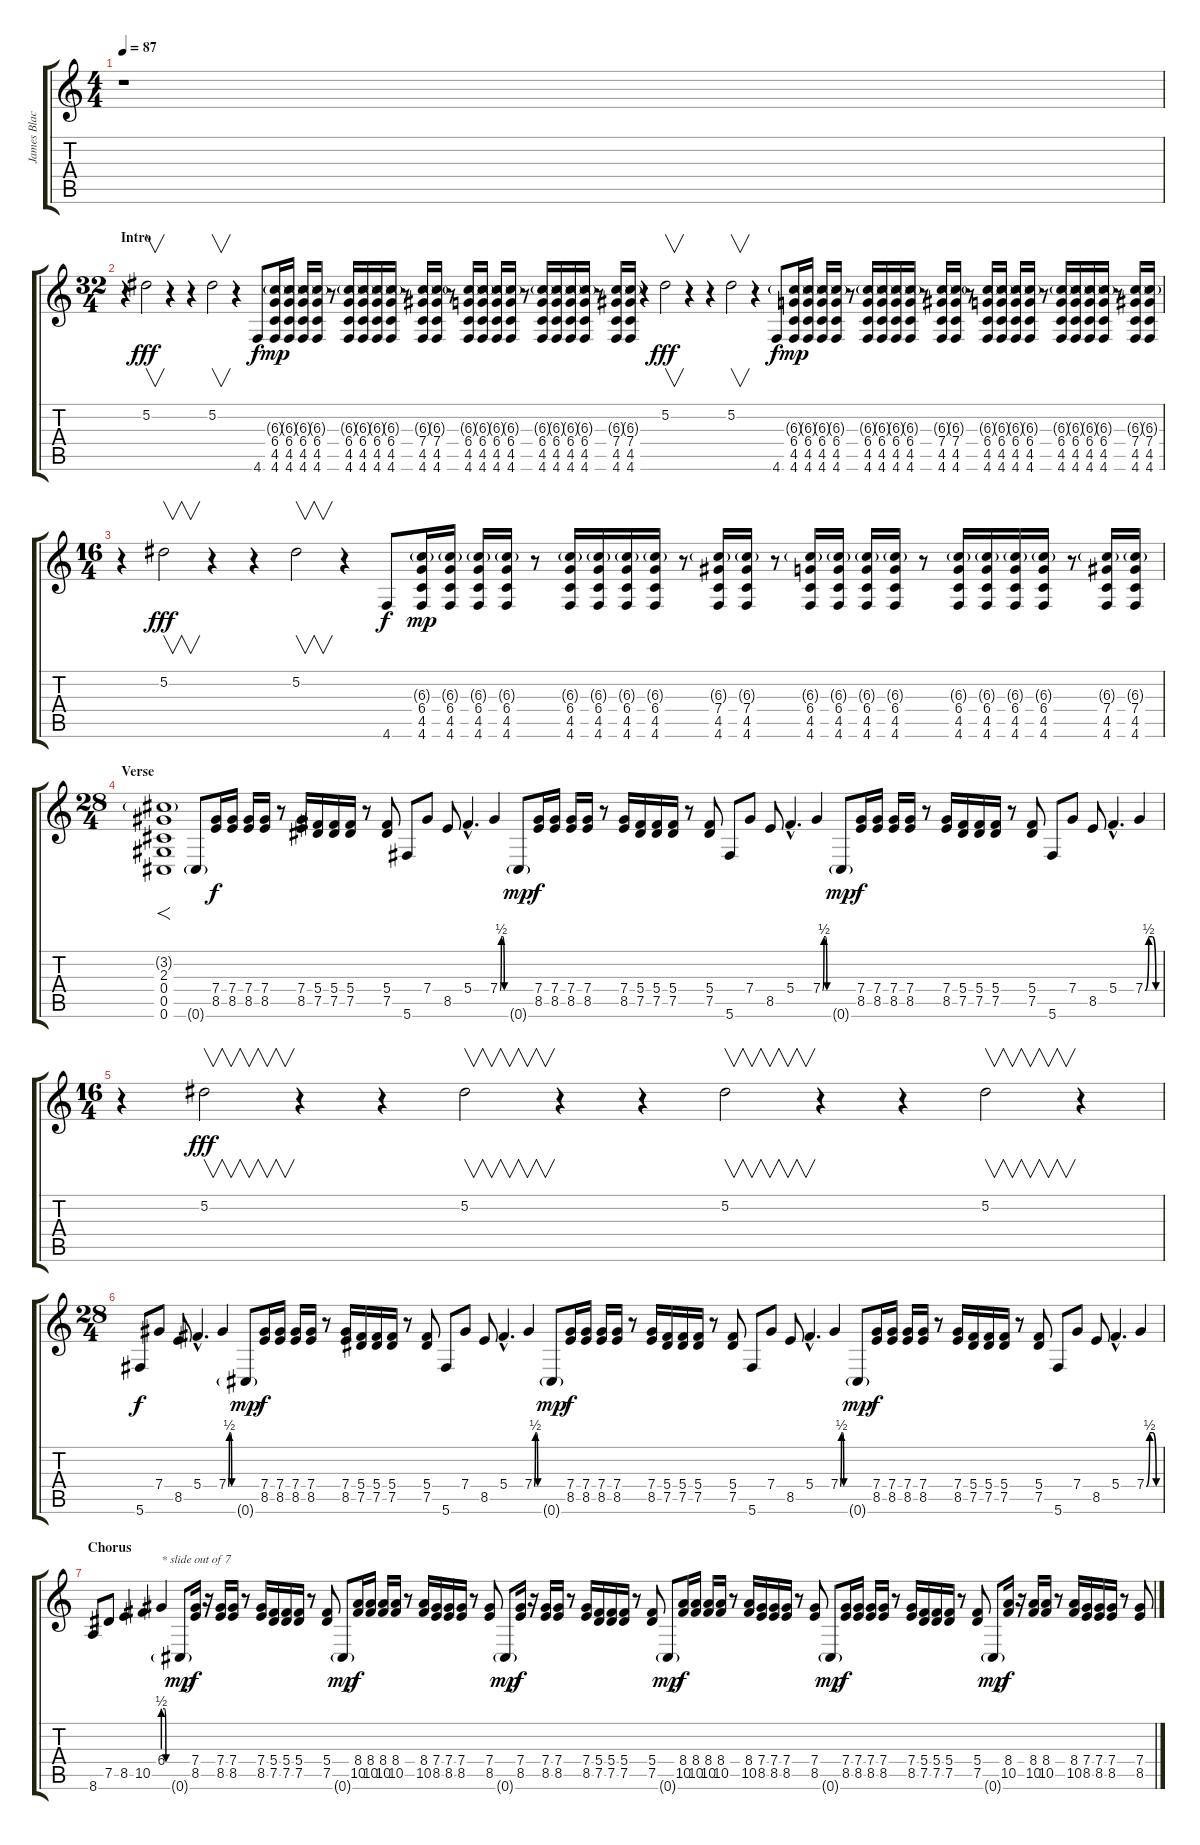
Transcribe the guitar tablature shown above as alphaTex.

\track ("James Black" "James Blac") {instrument overdrivenguitar}
\staff {score tabs}
\tuning (Eb4 Bb3 Gb3 Db3 Ab2 Db2) {hide}
\ts (4 4)
\tempo 87
\clef g2
\ks c
r.1{dy fff instrument overdrivenguitar} |
\ts (32 4)
\section ("" "Intro")
r.4 5.2.2{v} r.4 r.4 5.2.2{v} r.4 4.6.8{dy f} (6.3{g} 6.4 4.5 4.6).16{dy mp} (6.3{g} 6.4 4.5 4.6).16 (6.3{g} 6.4 4.5 4.6).16 (6.3{g} 6.4 4.5 4.6).16 r.8 (6.3{g} 6.4 4.5 4.6).16 (6.3{g} 6.4 4.5 4.6).16 (6.3{g} 6.4 4.5 4.6).16 (6.3{g} 6.4 4.5 4.6).16 r.8 (6.3{g} 7.4 4.5 4.6).16 (6.3{g} 7.4 4.5 4.6).16 r.8 (6.3{g} 6.4 4.5 4.6).16 (6.3{g} 6.4 4.5 4.6).16 (6.3{g} 6.4 4.5 4.6).16 (6.3{g} 6.4 4.5 4.6).16 r.8 (6.3{g} 6.4 4.5 4.6).16 (6.3{g} 6.4 4.5 4.6).16 (6.3{g} 6.4 4.5 4.6).16 (6.3{g} 6.4 4.5 4.6).16 r.8 (6.3{g} 7.4 4.5 4.6).16 (6.3{g} 7.4 4.5 4.6).16 r.4 5.2.2{v dy fff} r.4 r.4 5.2.2{v} r.4 4.6.8{dy f} (6.3{g} 6.4 4.5 4.6).16{dy mp} (6.3{g} 6.4 4.5 4.6).16 (6.3{g} 6.4 4.5 4.6).16 (6.3{g} 6.4 4.5 4.6).16 r.8 (6.3{g} 6.4 4.5 4.6).16 (6.3{g} 6.4 4.5 4.6).16 (6.3{g} 6.4 4.5 4.6).16 (6.3{g} 6.4 4.5 4.6).16 r.8 (6.3{g} 7.4 4.5 4.6).16 (6.3{g} 7.4 4.5 4.6).16 r.8 (6.3{g} 6.4 4.5 4.6).16 (6.3{g} 6.4 4.5 4.6).16 (6.3{g} 6.4 4.5 4.6).16 (6.3{g} 6.4 4.5 4.6).16 r.8 (6.3{g} 6.4 4.5 4.6).16 (6.3{g} 6.4 4.5 4.6).16 (6.3{g} 6.4 4.5 4.6).16 (6.3{g} 6.4 4.5 4.6).16 r.8 (6.3{g} 7.4 4.5 4.6).16 (6.3{g} 7.4 4.5 4.6).16 |
\ts (16 4)
r.4 5.2.2{v dy fff} r.4 r.4 5.2.2{v} r.4 4.6.8{dy f} (6.3{g} 6.4 4.5 4.6).16{dy mp} (6.3{g} 6.4 4.5 4.6).16 (6.3{g} 6.4 4.5 4.6).16 (6.3{g} 6.4 4.5 4.6).16 r.8 (6.3{g} 6.4 4.5 4.6).16 (6.3{g} 6.4 4.5 4.6).16 (6.3{g} 6.4 4.5 4.6).16 (6.3{g} 6.4 4.5 4.6).16 r.8 (6.3{g} 7.4 4.5 4.6).16 (6.3{g} 7.4 4.5 4.6).16 r.8 (6.3{g} 6.4 4.5 4.6).16 (6.3{g} 6.4 4.5 4.6).16 (6.3{g} 6.4 4.5 4.6).16 (6.3{g} 6.4 4.5 4.6).16 r.8 (6.3{g} 6.4 4.5 4.6).16 (6.3{g} 6.4 4.5 4.6).16 (6.3{g} 6.4 4.5 4.6).16 (6.3{g} 6.4 4.5 4.6).16 r.8 (6.3{g} 7.4 4.5 4.6).16 (6.3{g} 7.4 4.5 4.6).16 |
\ts (28 4)
\section ("" "Verse")
(3.2{g} 2.3 0.4 0.5 0.6).1{f} 0.6{g}.8 (7.4 8.5).16{dy f} (7.4 8.5).16 (7.4 8.5).16 (7.4 8.5).16 r.8 (7.4 8.5).16 (5.4 7.5).16 (5.4 7.5).16 (5.4 7.5).16 r.8 (5.4 7.5).8 5.6.8 7.4.8 8.5.8 5.4{hac}.4{d} 7.4{be (custom 0 0 15 2 30 2 45 0 60 0)}.4 0.6{g}.8{dy mp} (7.4 8.5).16{dy f} (7.4 8.5).16 (7.4 8.5).16 (7.4 8.5).16 r.8 (7.4 8.5).16 (5.4 7.5).16 (5.4 7.5).16 (5.4 7.5).16 r.8 (5.4 7.5).8 5.6.8 7.4.8 8.5.8 5.4{hac}.4{d} 7.4{be (custom 0 0 15 2 30 2 45 0 60 0)}.4 0.6{g}.8{dy mp} (7.4 8.5).16{dy f} (7.4 8.5).16 (7.4 8.5).16 (7.4 8.5).16 r.8 (7.4 8.5).16 (5.4 7.5).16 (5.4 7.5).16 (5.4 7.5).16 r.8 (5.4 7.5).8 5.6.8 7.4.8 8.5.8 5.4{hac}.4{d} 7.4{be (custom 0 0 15 2 30 2 45 0 60 0)}.4 |
\ts (16 4)
r.4 5.2.2{v dy fff} r.4 r.4 5.2.2{v} r.4 r.4 5.2.2{v} r.4 r.4 5.2.2{v} r.4 |
\ts (28 4)
5.6.8{dy f} 7.4.8 8.5.8 5.4{hac}.4{d} 7.4{be (custom 0 0 15 2 30 2 45 0 60 0)}.4 0.6{g}.8{dy mp} (7.4 8.5).16{dy f} (7.4 8.5).16 (7.4 8.5).16 (7.4 8.5).16 r.8 (7.4 8.5).16 (5.4 7.5).16 (5.4 7.5).16 (5.4 7.5).16 r.8 (5.4 7.5).8 5.6.8 7.4.8 8.5.8 5.4{hac}.4{d} 7.4{be (custom 0 0 15 2 30 2 45 0 60 0)}.4 0.6{g}.8{dy mp} (7.4 8.5).16{dy f} (7.4 8.5).16 (7.4 8.5).16 (7.4 8.5).16 r.8 (7.4 8.5).16 (5.4 7.5).16 (5.4 7.5).16 (5.4 7.5).16 r.8 (5.4 7.5).8 5.6.8 7.4.8 8.5.8 5.4{hac}.4{d} 7.4{be (custom 0 0 15 2 30 2 45 0 60 0)}.4 0.6{g}.8{dy mp} (7.4 8.5).16{dy f} (7.4 8.5).16 (7.4 8.5).16 (7.4 8.5).16 r.8 (7.4 8.5).16 (5.4 7.5).16 (5.4 7.5).16 (5.4 7.5).16 r.8 (5.4 7.5).8 5.6.8 7.4.8 8.5.8 5.4{hac}.4{d} 7.4{be (custom 0 0 15 2 30 2 45 0 60 0)}.4 |
\section ("" "Chorus")
8.6.8 7.5.8 8.5.4 10.5.4 6.4{be (custom 0 2 20 2 40 0 60 0)}.4{txt "* slide out of 7"} 0.6{g}.8{dy mp} (7.4 8.5).16{dy f} r.16 (7.4 8.5).16 (7.4 8.5).16 r.8 (7.4 8.5).16 (5.4 7.5).16 (5.4 7.5).16 (5.4 7.5).16 r.8 (5.4 7.5).8 0.6{g}.8{dy mp} (8.4 10.5).16{dy f} (8.4 10.5).16 (8.4 10.5).16 (8.4 10.5).16 r.8 (8.4 10.5).16 (7.4 8.5).16 (7.4 8.5).16 (7.4 8.5).16 r.8 (7.4 8.5).8 0.6{g}.8{dy mp} (7.4 8.5).16{dy f} r.16 (7.4 8.5).16 (7.4 8.5).16 r.8 (7.4 8.5).16 (5.4 7.5).16 (5.4 7.5).16 (5.4 7.5).16 r.8 (5.4 7.5).8 0.6{g}.8{dy mp} (8.4 10.5).16{dy f} (8.4 10.5).16 (8.4 10.5).16 (8.4 10.5).16 r.8 (8.4 10.5).16 (7.4 8.5).16 (7.4 8.5).16 (7.4 8.5).16 r.8 (7.4 8.5).8 0.6{g}.8{dy mp} (7.4 8.5).16{dy f} (7.4 8.5).16 (7.4 8.5).16 (7.4 8.5).16 r.8 (7.4 8.5).16 (5.4 7.5).16 (5.4 7.5).16 (5.4 7.5).16 r.8 (5.4 7.5).8 0.6{g}.8{dy mp} (8.4 10.5).16{dy f} r.16 (8.4 10.5).16 (8.4 10.5).16 r.8 (8.4 10.5).16 (7.4 8.5).16 (7.4 8.5).16 (7.4 8.5).16 r.8 (7.4 8.5).8
